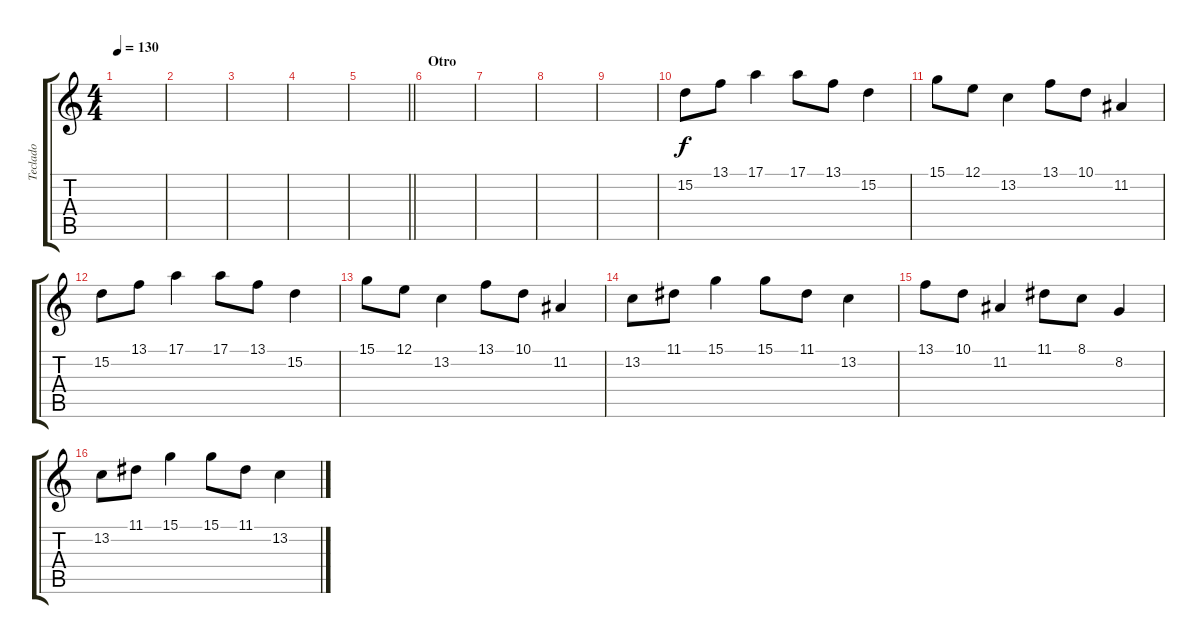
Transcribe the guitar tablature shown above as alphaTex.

\track ("Teclado" "Teclado") {instrument drawbarorgan}
\staff {score tabs}
\tuning (E4 B3 G3 D3 A2 E2) {hide}
\ts (4 4)
\tempo 130
\clef g2
\ks c
|
|
|
|
\barLineRight lightlight
|
\section ("" "Otro")
|
|
|
|
15.2.8 13.1.8 17.1.4 17.1.8 13.1.8 15.2.4 |
15.1.8 12.1.8 13.2.4 13.1.8 10.1.8 11.2.4 |
15.2.8 13.1.8 17.1.4 17.1.8 13.1.8 15.2.4 |
15.1.8 12.1.8 13.2.4 13.1.8 10.1.8 11.2.4 |
13.2.8 11.1.8 15.1.4 15.1.8 11.1.8 13.2.4 |
13.1.8 10.1.8 11.2.4 11.1.8 8.1.8 8.2.4 |
13.2.8 11.1.8 15.1.4 15.1.8 11.1.8 13.2.4
